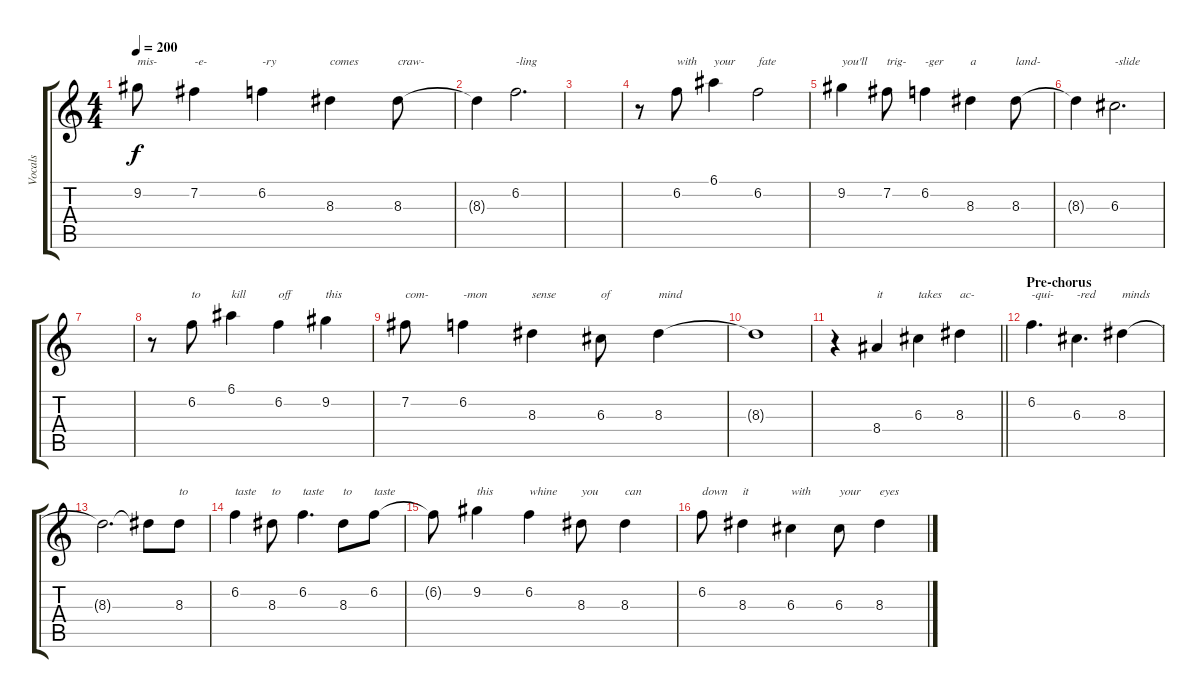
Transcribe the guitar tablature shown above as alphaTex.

\track ("Vocals" "Vocals") {instrument acousticguitarsteel}
\staff {score tabs}
\tuning (E4 B3 G3 D3 A2 E2) {hide}
\ts (4 4)
\tempo 200
\clef g2
\ks c
9.2.8{txt "mis-" dy f} 7.2.4{txt "-e-"} 6.2.4{txt "-ry"} 8.3.4{txt "comes"} 8.3.8{txt "craw-"} |
8.3{t}.4 6.2.2{d txt "-ling"} |
|
r.8 6.2.8{txt "with"} 6.1.4{txt "your"} 6.2.2{txt "fate"} |
9.2.4{txt "you'll"} 7.2.8{txt "trig-"} 6.2.4{txt "-ger"} 8.3.4{txt "a"} 8.3.8{txt "land-"} |
8.3{t}.4 6.3.2{d txt "-slide"} |
|
r.8 6.2.8{txt "to"} 6.1.4{txt "kill"} 6.2.4{txt "off"} 9.2.4{txt "this"} |
7.2.8{txt "com-"} 6.2.4{txt "-mon"} 8.3.4{txt "sense"} 6.3.8{txt "of"} 8.3.4{txt "mind"} |
8.3{t}.1 |
\barLineRight lightlight
r.4 8.4.4{txt "it"} 6.3.4{txt "takes"} 8.3.4{txt "ac-"} |
\section ("" "Pre-chorus")
6.2.4{d txt "-qui-"} 6.3.4{d txt "-red"} 8.3.4{txt "minds"} |
8.3{t}.2{d} 8.3{t}.8 8.3.8{txt "to"} |
6.2.4{txt "taste"} 8.3.8{txt "to"} 6.2.4{d txt "taste"} 8.3.8{txt "to"} 6.2.8{txt "taste"} |
6.2{t}.8 9.2.4{txt "this "} 6.2.4{txt "whine"} 8.3.8{txt "you"} 8.3.4{txt "can"} |
6.2.8{txt "down"} 8.3.4{txt "it"} 6.3.4{txt "with"} 6.3.8{txt "your"} 8.3{ss}.4{txt "eyes"}
